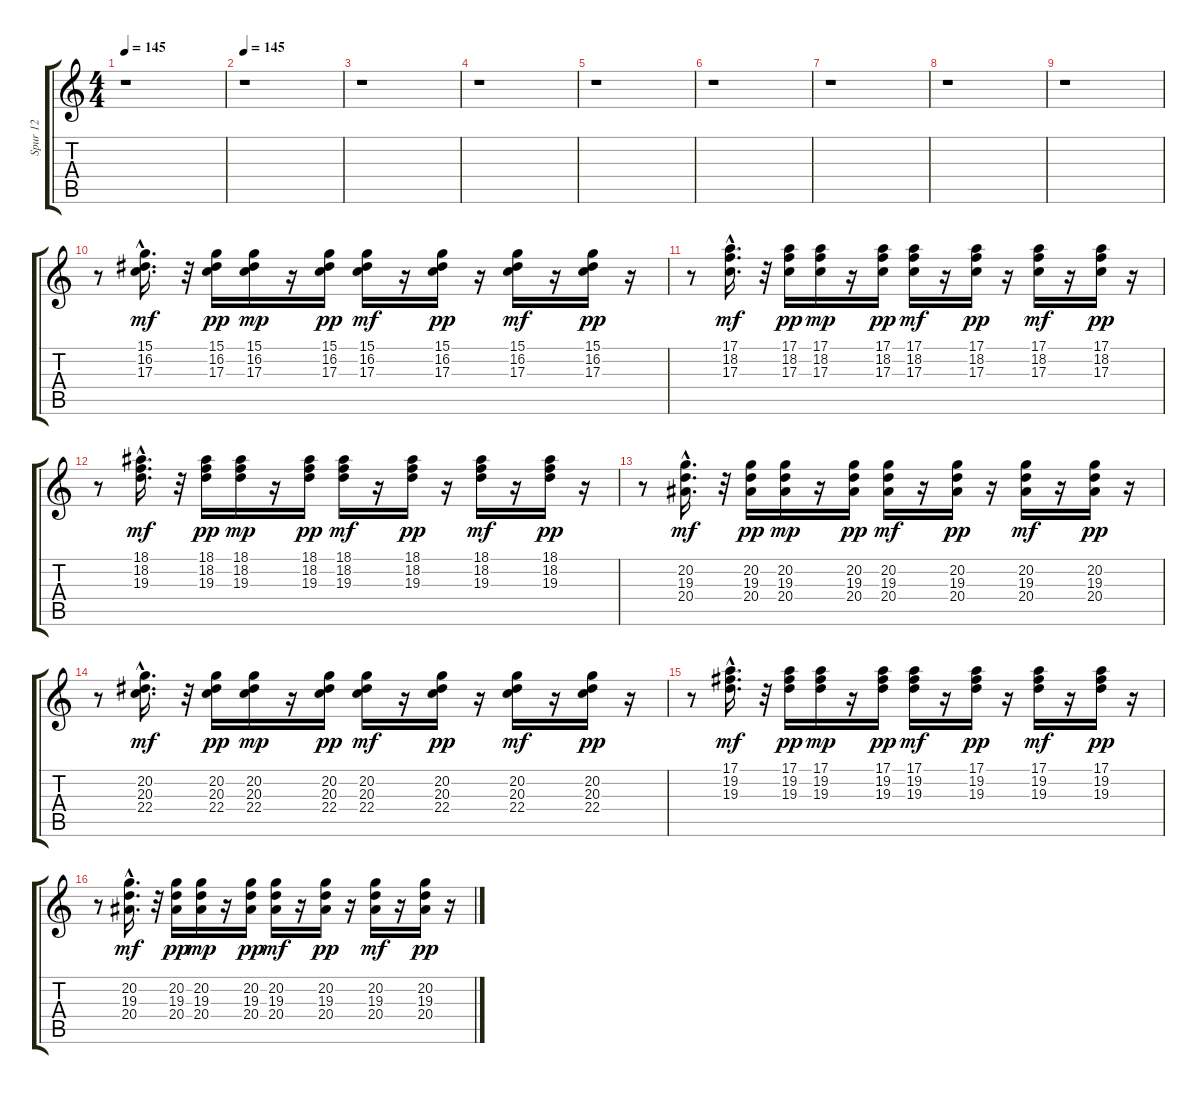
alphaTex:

\track ("Spur 12" "Spur 12") {instrument percussiveorgan}
\staff {score tabs}
\tuning (E4 B3 G3 D3 A2 E2) {hide}
\ts (4 4)
\tempo 145
\clef g2
\ks c
r.1{dy mf instrument percussiveorgan} |
\tempo 145
r.1 |
r.1 |
r.1 |
r.1 |
r.1 |
r.1 |
r.1 |
r.1 |
r.8 (15.1{hac} 16.2{hac} 17.3{hac}).16{d} r.32 (15.1 16.2 17.3).16{dy pp balance 4} (15.1 16.2 17.3).16{dy mp balance 12} r.16 (15.1 16.2 17.3).16{dy pp balance 4} (15.1 16.2 17.3).16{dy mf balance 12} r.16 (15.1 16.2 17.3).16{dy pp balance 4} r.16 (15.1 16.2 17.3).16{dy mf balance 12} r.16 (15.1 16.2 17.3).16{dy pp balance 4} r.16 |
r.8 (17.1{hac} 18.2{hac} 17.3{hac}).16{d dy mf balance 12} r.32 (17.1 18.2 17.3).16{dy pp balance 4} (17.1 18.2 17.3).16{dy mp balance 12} r.16 (17.1 18.2 17.3).16{dy pp balance 4} (17.1 18.2 17.3).16{dy mf balance 12} r.16 (17.1 18.2 17.3).16{dy pp balance 4} r.16 (17.1 18.2 17.3).16{dy mf balance 12} r.16 (17.1 18.2 17.3).16{dy pp balance 4} r.16 |
r.8 (18.1{hac} 18.2{hac} 19.3{hac}).16{d dy mf balance 12} r.32 (18.1 18.2 19.3).16{dy pp balance 4} (18.1 18.2 19.3).16{dy mp balance 12} r.16 (18.1 18.2 19.3).16{dy pp balance 4} (18.1 18.2 19.3).16{dy mf balance 12} r.16 (18.1 18.2 19.3).16{dy pp balance 4} r.16 (18.1 18.2 19.3).16{dy mf balance 12} r.16 (18.1 18.2 19.3).16{dy pp balance 4} r.16 |
r.8 (20.2{hac} 19.3{hac} 20.4{hac}).16{d dy mf balance 12} r.32 (20.2 19.3 20.4).16{dy pp balance 4} (20.2 19.3 20.4).16{dy mp balance 12} r.16 (20.2 19.3 20.4).16{dy pp balance 4} (20.2 19.3 20.4).16{dy mf balance 12} r.16 (20.2 19.3 20.4).16{dy pp balance 4} r.16 (20.2 19.3 20.4).16{dy mf balance 12} r.16 (20.2 19.3 20.4).16{dy pp balance 4} r.16 |
r.8 (20.2{hac} 20.3{hac} 22.4{hac}).16{d dy mf balance 12} r.32 (20.2 20.3 22.4).16{dy pp balance 4} (20.2 20.3 22.4).16{dy mp balance 12} r.16 (20.2 20.3 22.4).16{dy pp balance 4} (20.2 20.3 22.4).16{dy mf balance 12} r.16 (20.2 20.3 22.4).16{dy pp balance 4} r.16 (20.2 20.3 22.4).16{dy mf balance 12} r.16 (20.2 20.3 22.4).16{dy pp balance 4} r.16 |
r.8 (17.1{hac} 19.2{hac} 19.3{hac}).16{d dy mf balance 12} r.32 (17.1 19.2 19.3).16{dy pp balance 4} (17.1 19.2 19.3).16{dy mp balance 12} r.16 (17.1 19.2 19.3).16{dy pp balance 4} (17.1 19.2 19.3).16{dy mf balance 12} r.16 (17.1 19.2 19.3).16{dy pp balance 4} r.16 (17.1 19.2 19.3).16{dy mf balance 12} r.16 (17.1 19.2 19.3).16{dy pp balance 4} r.16 |
r.8 (20.2{hac} 19.3{hac} 20.4{hac}).16{d dy mf balance 12} r.32 (20.2 19.3 20.4).16{dy pp balance 4} (20.2 19.3 20.4).16{dy mp balance 12} r.16 (20.2 19.3 20.4).16{dy pp balance 4} (20.2 19.3 20.4).16{dy mf balance 12} r.16 (20.2 19.3 20.4).16{dy pp balance 4} r.16 (20.2 19.3 20.4).16{dy mf balance 12} r.16 (20.2 19.3 20.4).16{dy pp balance 4} r.16
